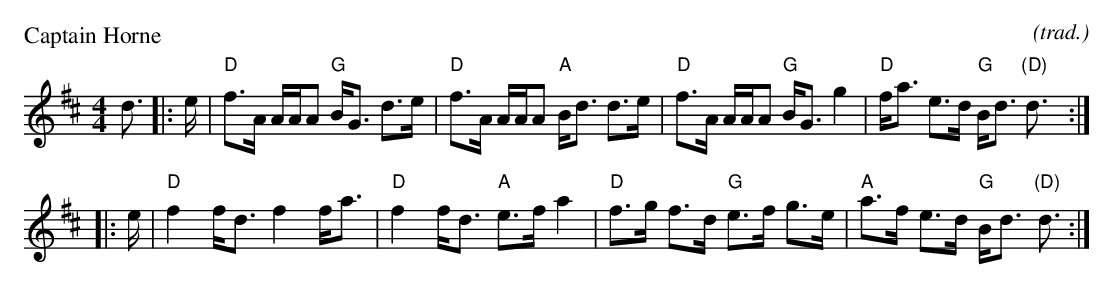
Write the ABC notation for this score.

X:1
P: Captain Horne
C: (trad.)
M: 4/4
L: 1/8
K: D
d3/ |: e/ |\
"D"f>A A/A/A "G"B<G d>e | "D"f>A A/A/A "A"B<d d>e |\
"D"f>A A/A/A "G"B<G g2 | "D"f<a e>d "G"B<d "(D)"d3/ :|
|: e/ |\
"D"f2 f<d f2 f<a | "D"f2 f<d "A"e>f a2 |\
"D"f>g f>d "G"e>f g>e | "A"a>f e>d "G"B<d "(D)"d3/ :|
